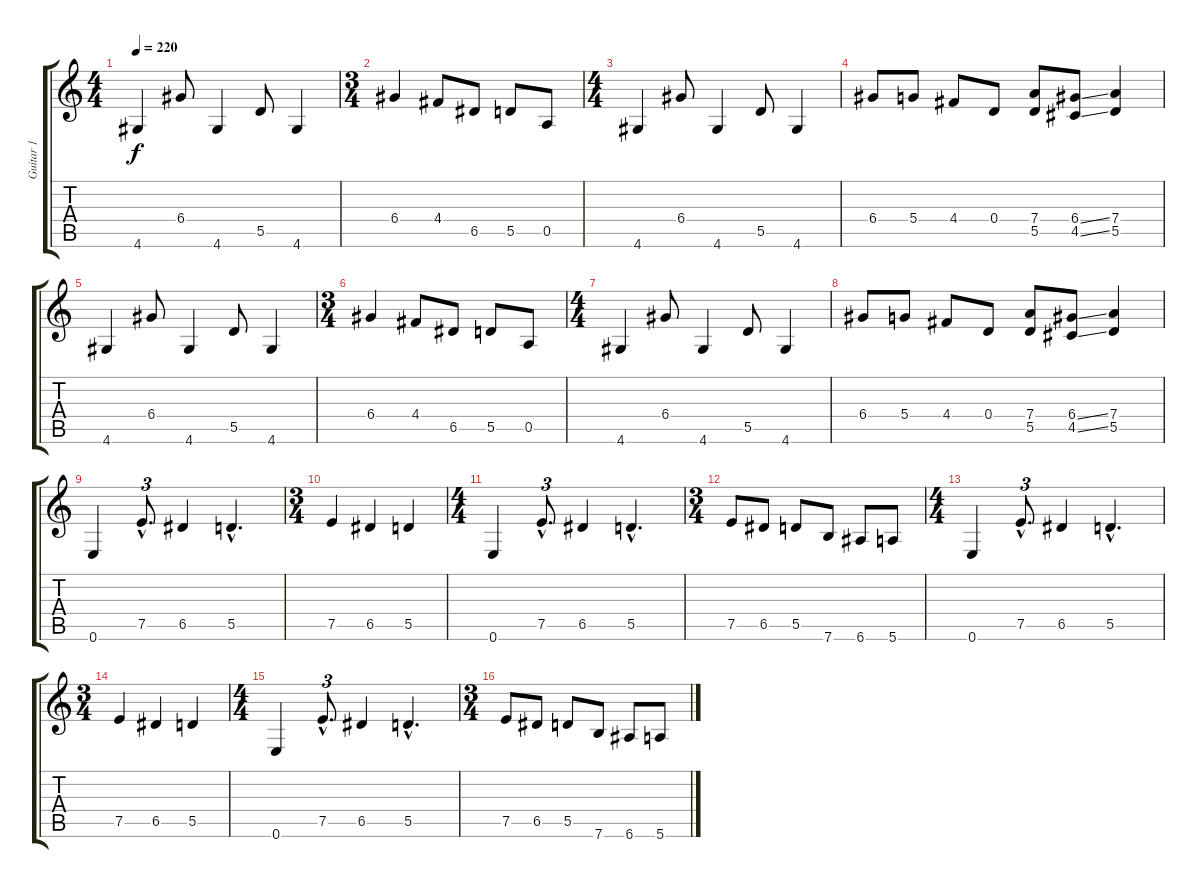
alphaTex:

\track ("Guitar 1" "Guitar 1") {instrument overdrivenguitar}
\staff {score tabs}
\tuning (E4 B3 G3 D3 A2 E2) {hide}
\ts (4 4)
\tempo 220
\clef g2
\ks c
4.6.4{dy f} 6.4.8 4.6.4 5.5.8 4.6.4 |
\ts (3 4)
6.4.4 4.4.8 6.5.8 5.5.8 0.5.8 |
\ts (4 4)
4.6.4 6.4.8 4.6.4 5.5.8 4.6.4 |
6.4.8 5.4.8 4.4.8 0.4.8 (7.4 5.5).8 (6.4{ss} 4.5{ss}).8 (7.4 5.5).4 |
4.6.4 6.4.8 4.6.4 5.5.8 4.6.4 |
\ts (3 4)
6.4.4 4.4.8 6.5.8 5.5.8 0.5.8 |
\ts (4 4)
4.6.4 6.4.8 4.6.4 5.5.8 4.6.4 |
6.4.8 5.4.8 4.4.8 0.4.8 (7.4 5.5).8 (6.4{ss} 4.5{ss}).8 (7.4 5.5).4 |
0.6.4 7.5{hac}.8{d tu (3 2)} 6.5.4 5.5{hac}.4{d} |
\ts (3 4)
7.5.4 6.5.4 5.5.4 |
\ts (4 4)
0.6.4 7.5{hac}.8{d tu (3 2)} 6.5.4 5.5{hac}.4{d} |
\ts (3 4)
7.5.8 6.5.8 5.5.8 7.6.8 6.6.8 5.6.8 |
\ts (4 4)
0.6.4 7.5{hac}.8{d tu (3 2)} 6.5.4 5.5{hac}.4{d} |
\ts (3 4)
7.5.4 6.5.4 5.5.4 |
\ts (4 4)
0.6.4 7.5{hac}.8{d tu (3 2)} 6.5.4 5.5{hac}.4{d} |
\ts (3 4)
7.5.8 6.5.8 5.5.8 7.6.8 6.6.8 5.6.8
